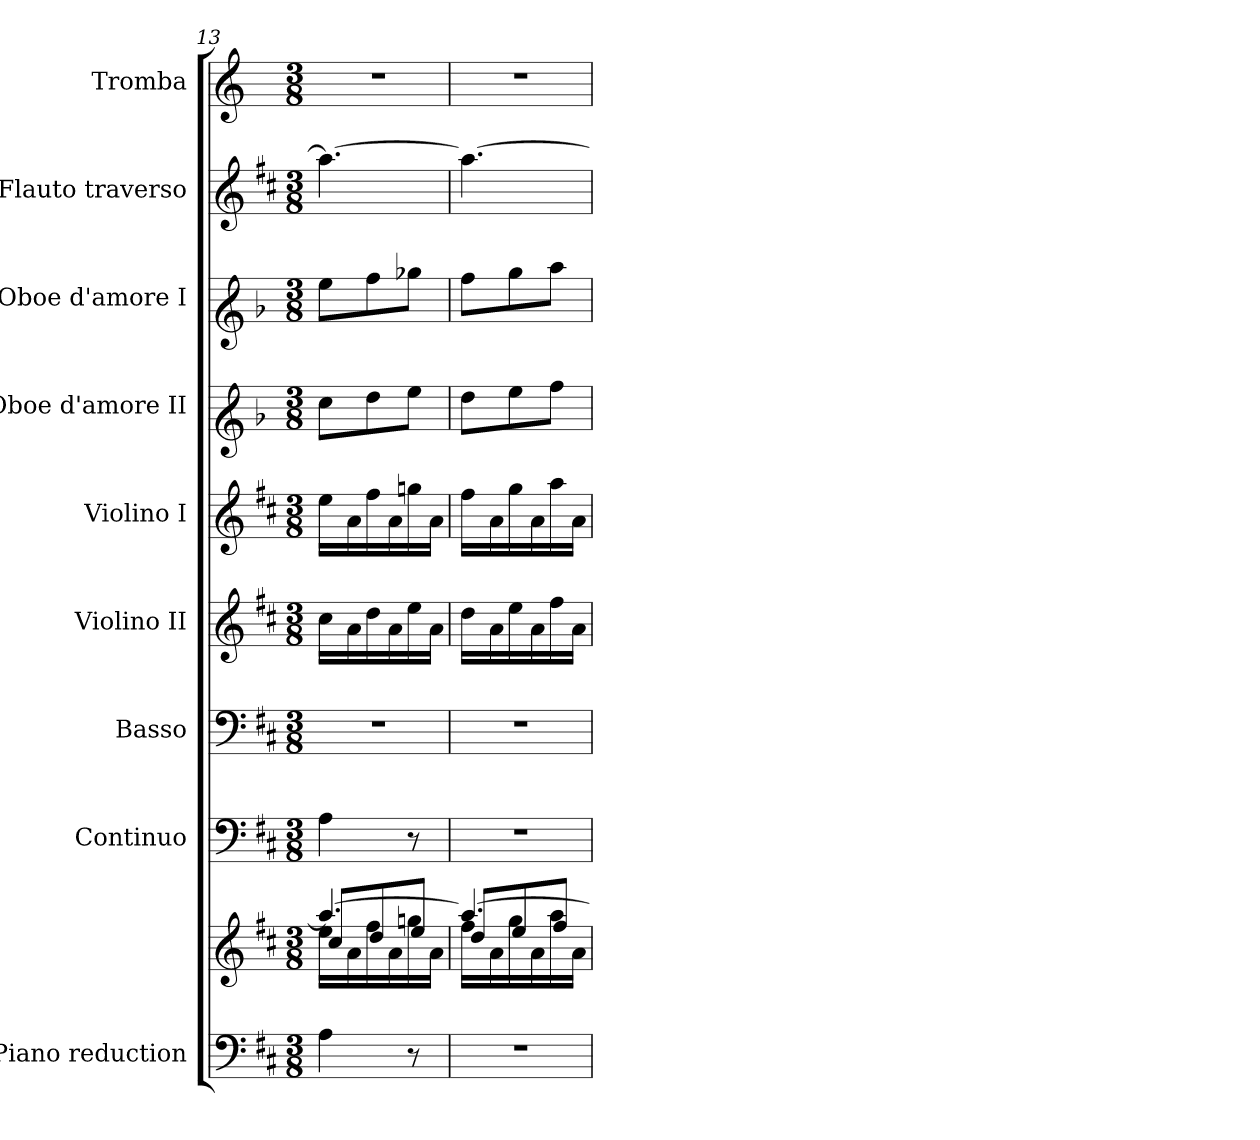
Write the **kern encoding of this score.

**kern	**kern	**kern	**kern	**kern	**kern	**kern	**kern	**kern	**kern
*part9	*part9	*part8	*part7	*part6	*part5	*part4	*part3	*part2	*part1
*staff10	*staff9	*staff8	*staff7	*staff6	*staff5	*staff4	*staff3	*staff2	*staff1
*I"Piano reduction	*	*I"Continuo	*I"Basso	*I"Violino II	*I"Violino I	*I"Oboe d'amore II	*I"Oboe d'amore I	*I"Flauto traverso	*I"Tromba
*I'Pno	*	*	*	*I'Vln	*I'Vln	*	*	*I'Fl	*
*clefF4	*clefG2	*clefF4	*clefF4	*clefG2	*clefG2	*clefG1	*clefG1	*clefG2	*clefG2
*	*	*	*	*	*	*ITrd2c3	*ITrd2c3	*	*ITrd-1c-2
*k[f#c#]	*k[f#c#]	*k[f#c#]	*k[f#c#]	*k[f#c#]	*k[f#c#]	*k[f#c#]	*k[f#c#]	*k[f#c#]	*k[f#c#]
*M3/8	*M3/8	*M3/8	*M3/8	*M3/8	*M3/8	*M3/8	*M3/8	*M3/8	*M3/8
=13	=13	=13	=13	=13	=13	=13	=13	=13	=13
*	*^	*	*	*	*	*	*	*	*
*	*	*^	*	*	*	*	*	*	*	*
4A\	4.aa/_	16ee\LL	8cc#/L	4A\	4.r	16cc#\LL	16ee\LL	8cc#\L	8ee\L	4.aa\_	4.r
.	.	16a\	.	.	.	16a\	16a\	.	.	.	.
.	.	16ff#\	8dd/	.	.	16dd\	16ff#\	8dd\	8ff#\	.	.
.	.	16a\	.	.	.	16a\	16a\	.	.	.	.
8r	.	16ggn\	8ee/J	8r	.	16ee\	16ggn\	8ee\J	8ggn\J	.	.
.	.	16a\JJ	.	.	.	16a\JJ	16a\JJ	.	.	.	.
=14	=14	=14	=14	=14	=14	=14	=14	=14	=14	=14	=14
4.r	4.aa/_	16ff#\LL	8dd/L	4.r	4.r	16dd\LL	16ff#\LL	8dd\L	8ff#\L	4.aa\_	4.r
.	.	16a\	.	.	.	16a\	16a\	.	.	.	.
.	.	16gg\	8ee/	.	.	16ee\	16gg\	8ee\	8gg\	.	.
.	.	16a\	.	.	.	16a\	16a\	.	.	.	.
.	.	16aa\	8ff#/J	.	.	16ff#\	16aa\	8ff#\J	8aa\J	.	.
.	.	16a\JJ	.	.	.	16a\JJ	16a\JJ	.	.	.	.
*	*v	*v	*v	*	*	*	*	*	*	*	*
=	=	=	=	=	=	=	=	=	=
*-	*-	*-	*-	*-	*-	*-	*-	*-	*-
